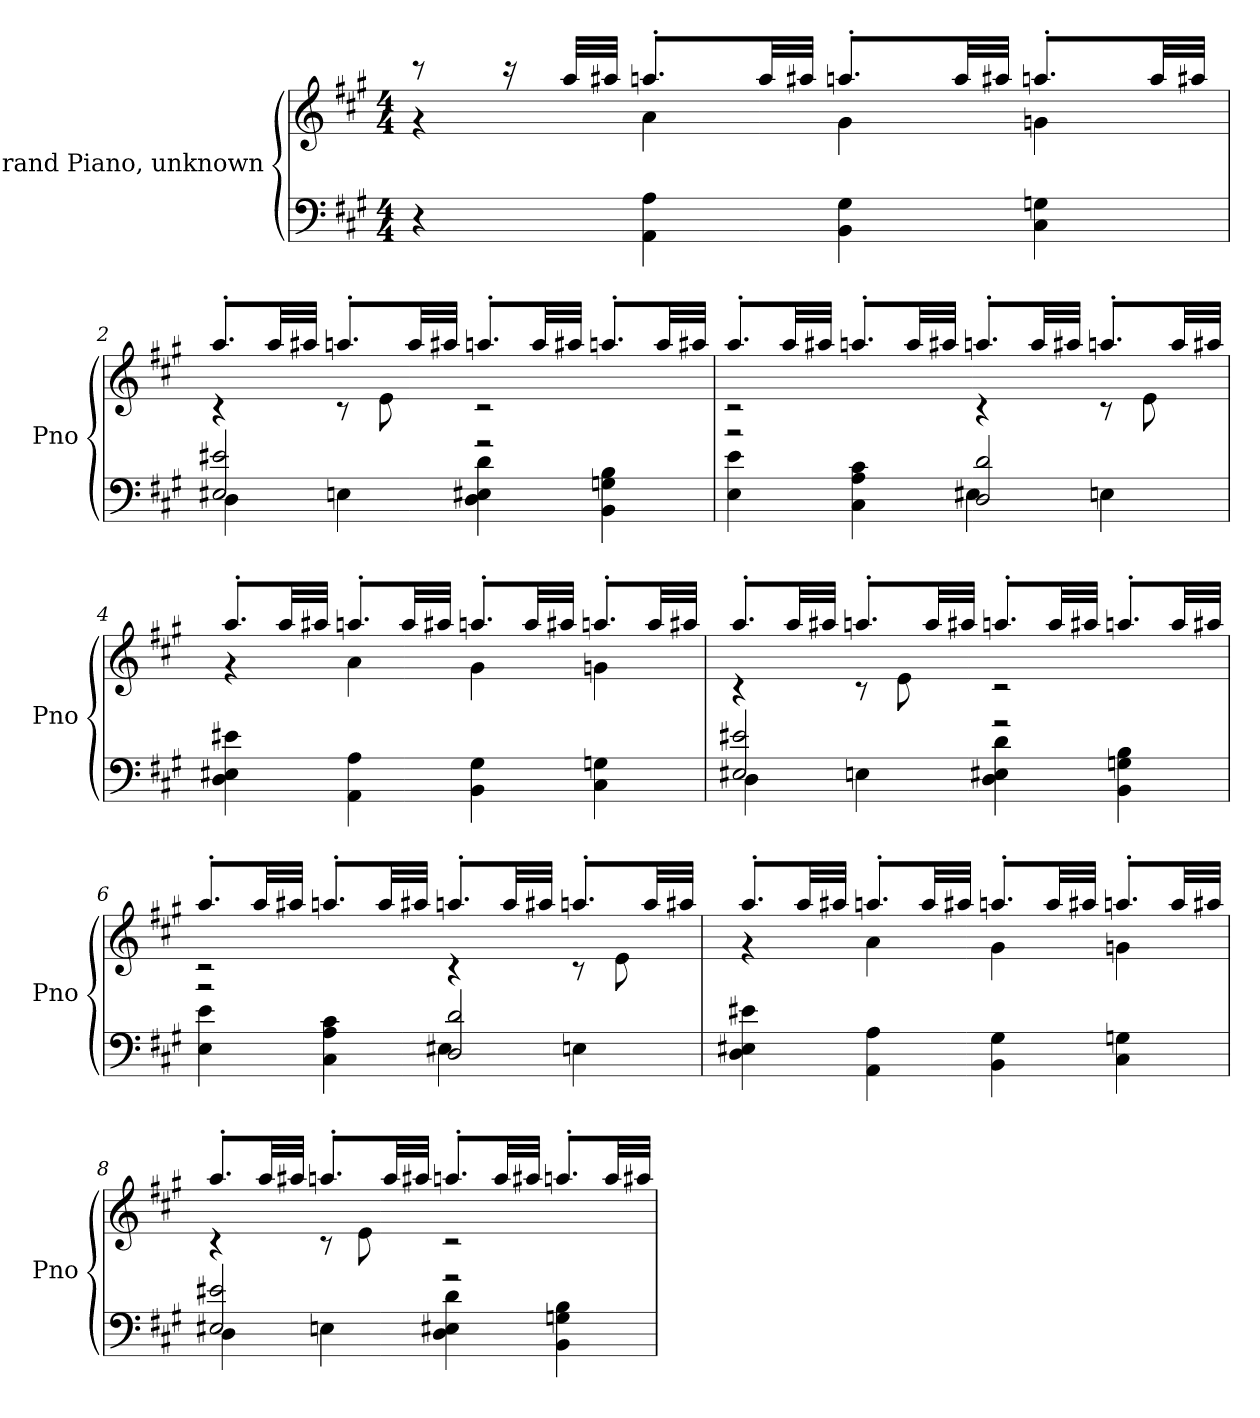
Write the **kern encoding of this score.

**kern	**kern
*part1	*part1
*staff2	*staff1
*I"Grand Piano, unknown	*
*I'Pno	*
*clefF4	*clefG2
*k[f#c#g#]	*k[f#c#g#]
*M4/4	*M4/4
*MM120	*MM120
=1	=1
*	*^
4r	8r	4r
.	16r	.
.	32aa/LLL	.
.	32aa#X/JJJ	.
4AA\ 4A\	8.aan'/L	4a\
.	32aa/LL	.
.	32aa#X/JJJ	.
4BB\ 4G#\	8.aan'/L	4g#\
.	32aa/LL	.
.	32aa#X/JJJ	.
4C#\ 4Gn\	8.aan'/L	4gn\
.	32aa/LL	.
.	32aa#X/JJJ	.
=2	=2	=2
*^	*	*
2E#X/ 2e#X/	4D\	8.aa'/L	4r
.	.	32aa/LL	.
.	.	32aa#X/JJJ	.
.	4En\	8.aan'/L	8r
.	.	.	8e\
.	.	32aa/LL	.
.	.	32aa#X/JJJ	.
2r	4D\ 4E#X\ 4d\	8.aan'/L	2r
.	.	32aa/LL	.
.	.	32aa#X/JJJ	.
.	4BB\ 4Gn\ 4B\	8.aan'/L	.
.	.	32aa/LL	.
.	.	32aa#X/JJJ	.
!!LO:LB:g=z	!!
=3	=3	=3	=3
2r	4E\ 4e\	8.aa'/L	2r
.	.	32aa/LL	.
.	.	32aa#X/JJJ	.
.	4C#\ 4A\ 4c#\	8.aan'/L	.
.	.	32aa/LL	.
.	.	32aa#X/JJJ	.
2D/ 2d/	4E#X\	8.aan'/L	4r
.	.	32aa/LL	.
.	.	32aa#X/JJJ	.
.	4En\	8.aan'/L	8r
.	.	.	8e\
.	.	32aa/LL	.
.	.	32aa#X/JJJ	.
*v	*v	*	*
=4	=4	=4
4D\ 4E#X\ 4e#X\	8.aa'/L	4r
.	32aa/LL	.
.	32aa#X/JJJ	.
4AA\ 4A\	8.aan'/L	4a\
.	32aa/LL	.
.	32aa#X/JJJ	.
4BB\ 4G#\	8.aan'/L	4g#\
.	32aa/LL	.
.	32aa#X/JJJ	.
4C#\ 4Gn\	8.aan'/L	4gn\
.	32aa/LL	.
.	32aa#X/JJJ	.
!!LO:LB:g=z	!!
=5	=5	=5
*^	*	*
2E#X/ 2e#X/	4D\	8.aa'/L	4r
.	.	32aa/LL	.
.	.	32aa#X/JJJ	.
.	4En\	8.aan'/L	8r
.	.	.	8e\
.	.	32aa/LL	.
.	.	32aa#X/JJJ	.
2r	4D\ 4E#X\ 4d\	8.aan'/L	2r
.	.	32aa/LL	.
.	.	32aa#X/JJJ	.
.	4BB\ 4Gn\ 4B\	8.aan'/L	.
.	.	32aa/LL	.
.	.	32aa#X/JJJ	.
=6	=6	=6	=6
2r	4E\ 4e\	8.aa'/L	2r
.	.	32aa/LL	.
.	.	32aa#X/JJJ	.
.	4C#\ 4A\ 4c#\	8.aan'/L	.
.	.	32aa/LL	.
.	.	32aa#X/JJJ	.
2D/ 2d/	4E#X\	8.aan'/L	4r
.	.	32aa/LL	.
.	.	32aa#X/JJJ	.
.	4En\	8.aan'/L	8r
.	.	.	8e\
.	.	32aa/LL	.
.	.	32aa#X/JJJ	.
*v	*v	*	*
!!LO:LB:g=z	!!
=7	=7	=7
4D\ 4E#X\ 4e#X\	8.aa'/L	4r
.	32aa/LL	.
.	32aa#X/JJJ	.
4AA\ 4A\	8.aan'/L	4a\
.	32aa/LL	.
.	32aa#X/JJJ	.
4BB\ 4G#\	8.aan'/L	4g#\
.	32aa/LL	.
.	32aa#X/JJJ	.
4C#\ 4Gn\	8.aan'/L	4gn\
.	32aa/LL	.
.	32aa#X/JJJ	.
=8	=8	=8
*^	*	*
2E#X/ 2e#X/	4D\	8.aa'/L	4r
.	.	32aa/LL	.
.	.	32aa#X/JJJ	.
.	4En\	8.aan'/L	8r
.	.	.	8e\
.	.	32aa/LL	.
.	.	32aa#X/JJJ	.
2r	4D\ 4E#X\ 4d\	8.aan'/L	2r
.	.	32aa/LL	.
.	.	32aa#X/JJJ	.
.	4BB\ 4Gn\ 4B\	8.aan'/L	.
.	.	32aa/LL	.
.	.	32aa#X/JJJ	.
*v	*v	*	*
*	*v	*v
=	=
*-	*-
